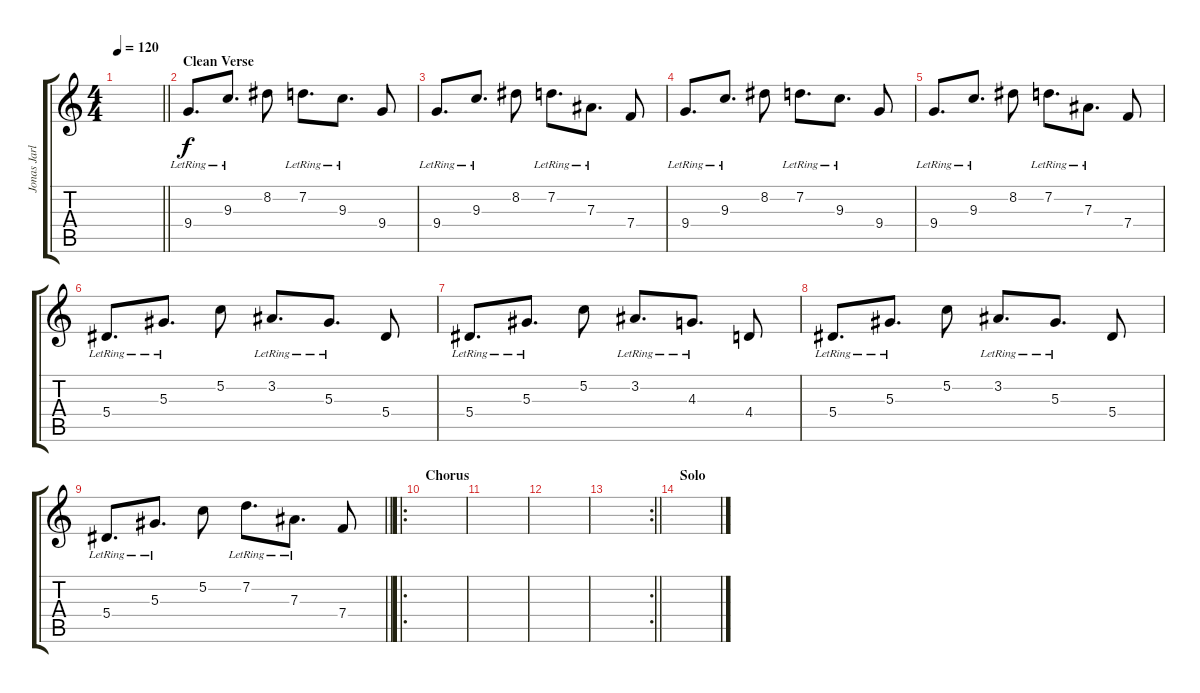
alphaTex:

\track ("Jonas Jarlsby (Acoustic)" "Jonas Jarl") {instrument acousticguitarsteel}
\staff {score tabs}
\tuning (C4 G3 Eb3 Bb2 F2 C2) {hide}
\ts (4 4)
\tempo 120
\clef g2
\barLineRight lightlight
\ks c
|
\section ("" "Clean Verse")
9.4{lr}.8{d} 9.3{lr}.8{d} 8.2.8 7.2{lr}.8{d} 9.3{lr}.8{d} 9.4.8 |
9.4{lr}.8{d} 9.3{lr}.8{d} 8.2.8 7.2{lr}.8{d} 7.3{lr}.8{d} 7.4.8 |
9.4{lr}.8{d} 9.3{lr}.8{d} 8.2.8 7.2{lr}.8{d} 9.3{lr}.8{d} 9.4.8 |
9.4{lr}.8{d} 9.3{lr}.8{d} 8.2.8 7.2{lr}.8{d} 7.3{lr}.8{d} 7.4.8 |
5.4{lr}.8{d} 5.3{lr}.8{d} 5.2.8 3.2{lr}.8{d} 5.3{lr}.8{d} 5.4.8 |
5.4{lr}.8{d} 5.3{lr}.8{d} 5.2.8 3.2{lr}.8{d} 4.3{lr}.8{d} 4.4.8 |
5.4{lr}.8{d} 5.3{lr}.8{d} 5.2.8 3.2{lr}.8{d} 5.3{lr}.8{d} 5.4.8 |
\barLineRight lightlight
5.4{lr}.8{d} 5.3{lr}.8{d} 5.2.8 7.2{lr}.8{d} 7.3{lr}.8{d} 7.4.8 |
\ro
\section ("" "Chorus")
|
|
|
\rc 2
\barLineRight lightlight
|
\section ("" "Solo")
